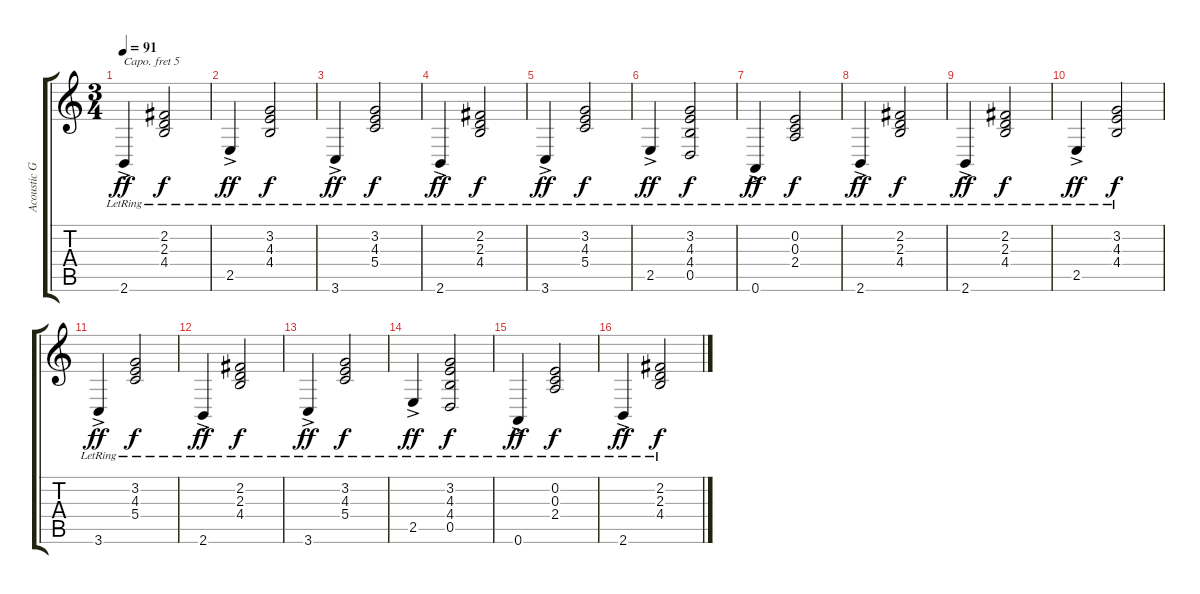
\track ("Acoustic Guitar 2" "Acoustic G") {instrument acousticgrandpiano}
\staff {score tabs}
\capo 5
\tuning (E4 B3 G3 D3 A2 E2) {hide}
\ts (3 4)
\tempo 91
\clef g2
\ks c
2.6{ac lr}.4{dy ff} (2.2{lr} 2.3{lr} 4.4{lr}).2{dy f} |
2.5{ac lr}.4{dy ff} (3.2{lr} 4.3{lr} 4.4{lr}).2{dy f} |
3.6{ac lr}.4{dy ff} (3.2{lr} 4.3{lr} 5.4{lr}).2{dy f} |
2.6{ac lr}.4{dy ff} (2.2{lr} 2.3{lr} 4.4{lr}).2{dy f} |
3.6{ac lr}.4{dy ff} (3.2{lr} 4.3{lr} 5.4{lr}).2{dy f} |
2.5{ac lr}.4{dy ff} (3.2{lr} 4.3{lr} 4.4{lr} 0.5{lr}).2{dy f} |
0.6{ac lr}.4{dy ff} (0.2{lr} 0.3{lr} 2.4{lr}).2{dy f} |
2.6{ac lr}.4{dy ff} (2.2{lr} 2.3{lr} 4.4{lr}).2{dy f} |
2.6{ac lr}.4{dy ff} (2.2{lr} 2.3{lr} 4.4{lr}).2{dy f} |
2.5{ac lr}.4{dy ff} (3.2{lr} 4.3{lr} 4.4{lr}).2{dy f} |
3.6{ac lr}.4{dy ff} (3.2{lr} 4.3{lr} 5.4{lr}).2{dy f} |
2.6{ac lr}.4{dy ff} (2.2{lr} 2.3{lr} 4.4{lr}).2{dy f} |
3.6{ac lr}.4{dy ff} (3.2{lr} 4.3{lr} 5.4{lr}).2{dy f} |
2.5{ac lr}.4{dy ff} (3.2{lr} 4.3{lr} 4.4{lr} 0.5{lr}).2{dy f} |
0.6{ac lr}.4{dy ff} (0.2{lr} 0.3{lr} 2.4{lr}).2{dy f} |
2.6{ac lr}.4{dy ff} (2.2{lr} 2.3{lr} 4.4{lr}).2{dy f}
